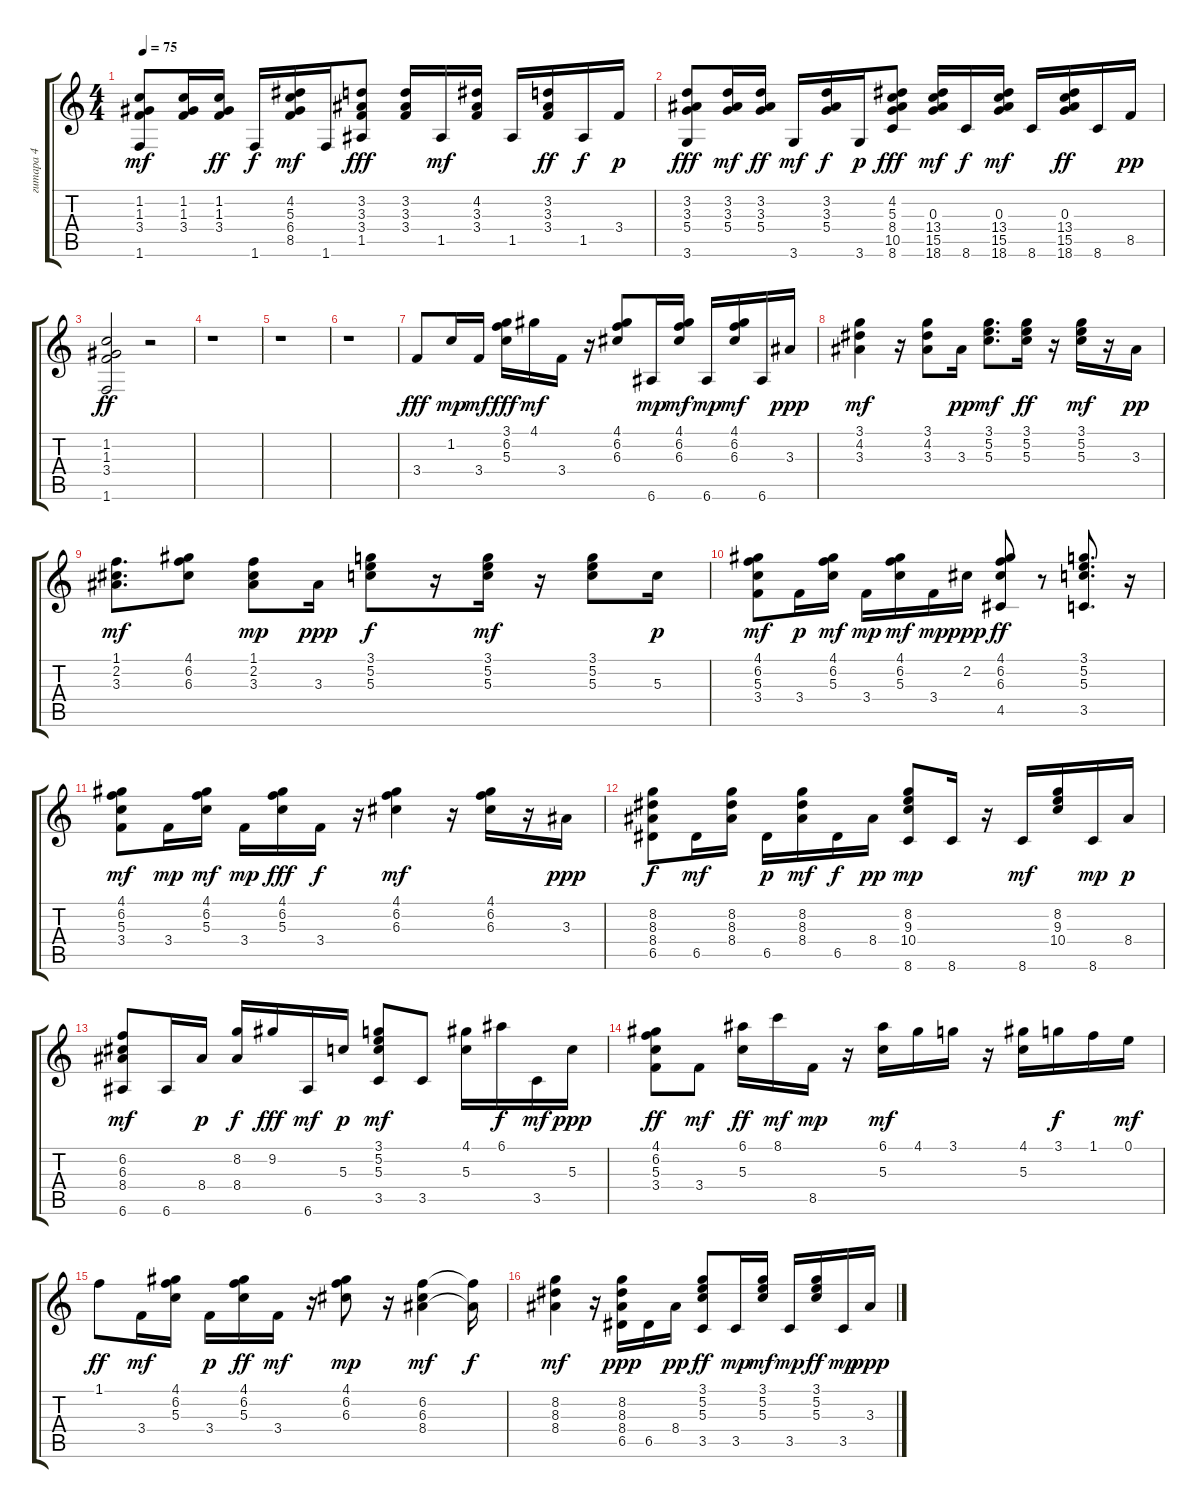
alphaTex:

\track ("гитара 4" "гитара 4") {instrument acousticguitarsteel}
\staff {score tabs}
\tuning (E4 B3 G3 D3 A2 E2) {hide}
\ts (4 4)
\tempo 75
\clef g2
\ks c
(1.2 1.3 3.4 1.6).8{dy mf} (1.2 1.3 3.4).16 (1.2 1.3 3.4).16{dy ff} 1.6.16{dy f} (4.2 5.3 6.4 8.5).16{dy mf} 1.6.16 (3.2 3.3 3.4 1.5).8{dy fff} (3.2 3.3 3.4).16 1.5.16{dy mf} (4.2 3.3 3.4).16 1.5.16 (3.2 3.3 3.4).16{dy ff} 1.5.16{dy f} 3.4.16{dy p} |
(3.2 3.3 5.4 3.6).8{dy fff} (3.2 3.3 5.4).16{dy mf} (3.2 3.3 5.4).16{dy ff} 3.6.16{dy mf} (3.2 3.3 5.4).16{dy f} 3.6.16{dy p} (4.2 5.3 8.4 10.5 8.6).8{dy fff} (0.3 13.4 15.5 18.6).16{dy mf} 8.6.16{dy f} (0.3 13.4 15.5 18.6).16{dy mf} 8.6.16 (0.3 13.4 15.5 18.6).16{dy ff} 8.6.16 8.5.16{dy pp} |
(1.2 1.3 3.4 1.6).2{dy ff} r.2 |
r.1 |
r.1 |
r.1 |
3.4.8{dy fff} 1.2.16{dy mp} 3.4.16{dy mf} (3.1 6.2 5.3).16{dy fff} 4.1.16{dy mf} 3.4.16 r.16 (4.1 6.2 6.3).8 6.6.16{dy mp} (4.1 6.2 6.3).16{dy mf} 6.6.16{dy mp} (4.1 6.2 6.3).16{dy mf} 6.6.16 3.3.16{dy ppp} |
(3.1 4.2 3.3).4{dy mf} r.16 (3.1 4.2 3.3).8 3.3.16{dy pp} (3.1 5.2 5.3).8{d dy mf} (3.1 5.2 5.3).16{dy ff} r.16 (3.1 5.2 5.3).16{dy mf} r.16 3.3.16{dy pp} |
(1.1 2.2 3.3).8{d dy mf} (4.1 6.2 6.3).8 (1.1 2.2 3.3).8{dy mp} 3.3.16{dy ppp} (3.1 5.2 5.3).8{dy f} r.16 (3.1 5.2 5.3).16{dy mf} r.16 (3.1 5.2 5.3).8 5.3.16{dy p} |
(4.1 6.2 5.3 3.4).8{dy mf} 3.4.16{dy p} (4.1 6.2 5.3).16{dy mf} 3.4.16{dy mp} (4.1 6.2 5.3).16{dy mf} 3.4.16{dy mp} 2.2.16{dy ppp} (4.1 6.2 6.3 4.5).8{dy ff} r.8 (3.1 5.2 5.3 3.5).8{d} r.16 |
(4.1 6.2 5.3 3.4).8{dy mf} 3.4.16{dy mp} (4.1 6.2 5.3).16{dy mf} 3.4.16{dy mp} (4.1 6.2 5.3).16{dy fff} 3.4.16{dy f} r.16 (4.1 6.2 6.3).4{dy mf} r.16 (4.1 6.2 6.3).16 r.16 3.3.16{dy ppp} |
(8.2 8.3 8.4 6.5).8{dy f} 6.5.16{dy mf} (8.2 8.3 8.4).16 6.5.16{dy p} (8.2 8.3 8.4).16{dy mf} 6.5.16{dy f} 8.4.16{dy pp} (8.2 9.3 10.4 8.6).8{dy mp} 8.6.16 r.16 8.6.16{dy mf} (8.2 9.3 10.4).16 8.6.16{dy mp} 8.4.16{dy p} |
(6.2 6.3 8.4 6.6).8{dy mf} 6.6.16 8.4.16{dy p} (8.2 8.4).16{dy f} 9.2.16{dy fff} 6.6.16{dy mf} 5.3.16{dy p} (3.1 5.2 5.3 3.5).8{dy mf} 3.5.8 (4.1 5.3).16 6.1.16{dy f} 3.5.16{dy mf} 5.3.16{dy ppp} |
(4.1 6.2 5.3 3.4).8{dy ff} 3.4.8{dy mf} (6.1 5.3).16{dy ff} 8.1.16{dy mf} 8.5.16{dy mp} r.16 (6.1 5.3).16{dy mf} 4.1.16 3.1.16 r.16 (4.1 5.3).16 3.1.16{dy f} 1.1.16 0.1.16{dy mf} |
1.1.8{dy ff} 3.4.16{dy mf} (4.1 6.2 5.3).16 3.4.16{dy p} (4.1 6.2 5.3).16{dy ff} 3.4.16{dy mf} r.16 (4.1 6.2 6.3).8{dy mp} r.16 (6.2 6.3 8.4).4{dy mf} (6.2{t} 8.4{t}).16{dy f} |
(8.2 8.3 8.4).4{dy mf} r.16 (8.2 8.3 8.4 6.5).16{dy ppp} 6.5.16 8.4.16{dy pp} (3.1 5.2 5.3 3.5).8{dy ff} 3.5.16{dy mp} (3.1 5.2 5.3).16{dy mf} 3.5.16{dy mp} (3.1 5.2 5.3).16{dy ff} 3.5.16{dy mp} 3.3.16{dy ppp}
